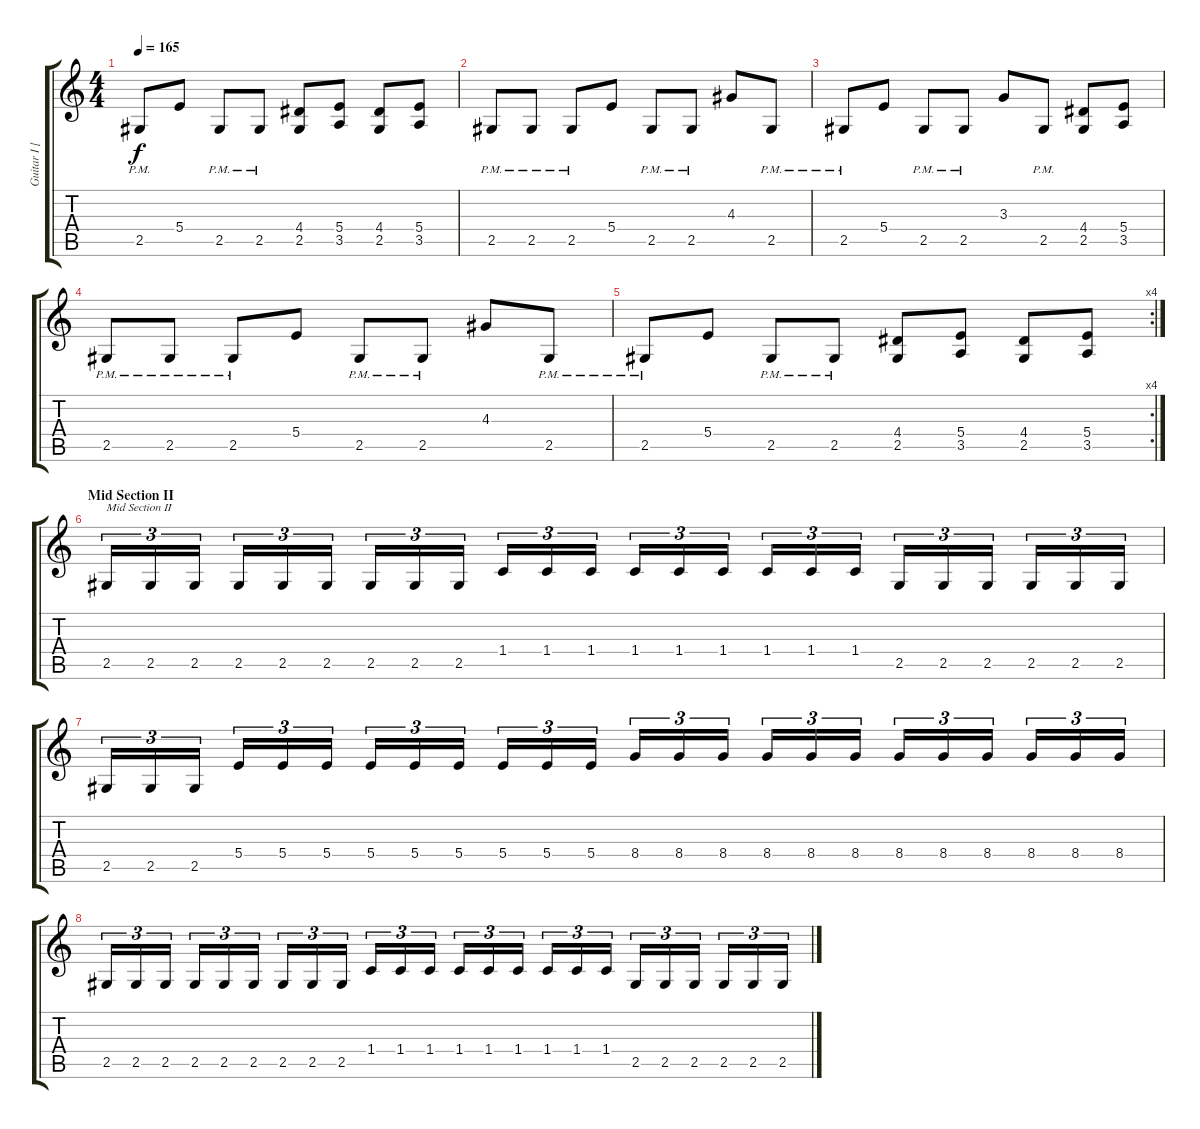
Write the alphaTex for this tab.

\track ("Guitar I [Ivar Peerson]" "Guitar I [") {instrument distortionguitar}
\staff {score tabs}
\tuning (Db4 Ab3 E3 B2 Gb2 Db2) {hide}
\ts (4 4)
\tempo 165
\clef g2
\ks c
2.5{pm}.8{dy f} 5.4.8 2.5{pm}.8 2.5{pm}.8 (4.4 2.5).8 (5.4 3.5).8 (4.4 2.5).8 (5.4 3.5).8 |
2.5{pm}.8 2.5{pm}.8 2.5{pm}.8 5.4.8 2.5{pm}.8 2.5{pm}.8 4.3.8 2.5{pm}.8 |
2.5{pm}.8 5.4.8 2.5{pm}.8 2.5{pm}.8 3.3.8 2.5{pm}.8 (4.4 2.5).8 (5.4 3.5).8 |
2.5{pm}.8 2.5{pm}.8 2.5{pm}.8 5.4.8 2.5{pm}.8 2.5{pm}.8 4.3.8 2.5{pm}.8 |
\rc 4
2.5{pm}.8 5.4.8 2.5{pm}.8 2.5{pm}.8 (4.4 2.5).8 (5.4 3.5).8 (4.4 2.5).8 (5.4 3.5).8 |
\section ("" "Mid Section II")
2.5.16{tu (3 2) txt "Mid Section II"} 2.5.16{tu (3 2)} 2.5.16{tu (3 2)} 2.5.16{tu (3 2)} 2.5.16{tu (3 2)} 2.5.16{tu (3 2)} 2.5.16{tu (3 2)} 2.5.16{tu (3 2)} 2.5.16{tu (3 2)} 1.4.16{tu (3 2)} 1.4.16{tu (3 2)} 1.4.16{tu (3 2)} 1.4.16{tu (3 2)} 1.4.16{tu (3 2)} 1.4.16{tu (3 2)} 1.4.16{tu (3 2)} 1.4.16{tu (3 2)} 1.4.16{tu (3 2)} 2.5.16{tu (3 2)} 2.5.16{tu (3 2)} 2.5.16{tu (3 2)} 2.5.16{tu (3 2)} 2.5.16{tu (3 2)} 2.5.16{tu (3 2)} |
2.5.16{tu (3 2)} 2.5.16{tu (3 2)} 2.5.16{tu (3 2)} 5.4.16{tu (3 2)} 5.4.16{tu (3 2)} 5.4.16{tu (3 2)} 5.4.16{tu (3 2)} 5.4.16{tu (3 2)} 5.4.16{tu (3 2)} 5.4.16{tu (3 2)} 5.4.16{tu (3 2)} 5.4.16{tu (3 2)} 8.4.16{tu (3 2)} 8.4.16{tu (3 2)} 8.4.16{tu (3 2)} 8.4.16{tu (3 2)} 8.4.16{tu (3 2)} 8.4.16{tu (3 2)} 8.4.16{tu (3 2)} 8.4.16{tu (3 2)} 8.4.16{tu (3 2)} 8.4.16{tu (3 2)} 8.4.16{tu (3 2)} 8.4.16{tu (3 2)} |
2.5.16{tu (3 2)} 2.5.16{tu (3 2)} 2.5.16{tu (3 2)} 2.5.16{tu (3 2)} 2.5.16{tu (3 2)} 2.5.16{tu (3 2)} 2.5.16{tu (3 2)} 2.5.16{tu (3 2)} 2.5.16{tu (3 2)} 1.4.16{tu (3 2)} 1.4.16{tu (3 2)} 1.4.16{tu (3 2)} 1.4.16{tu (3 2)} 1.4.16{tu (3 2)} 1.4.16{tu (3 2)} 1.4.16{tu (3 2)} 1.4.16{tu (3 2)} 1.4.16{tu (3 2)} 2.5.16{tu (3 2)} 2.5.16{tu (3 2)} 2.5.16{tu (3 2)} 2.5.16{tu (3 2)} 2.5.16{tu (3 2)} 2.5.16{tu (3 2)}
